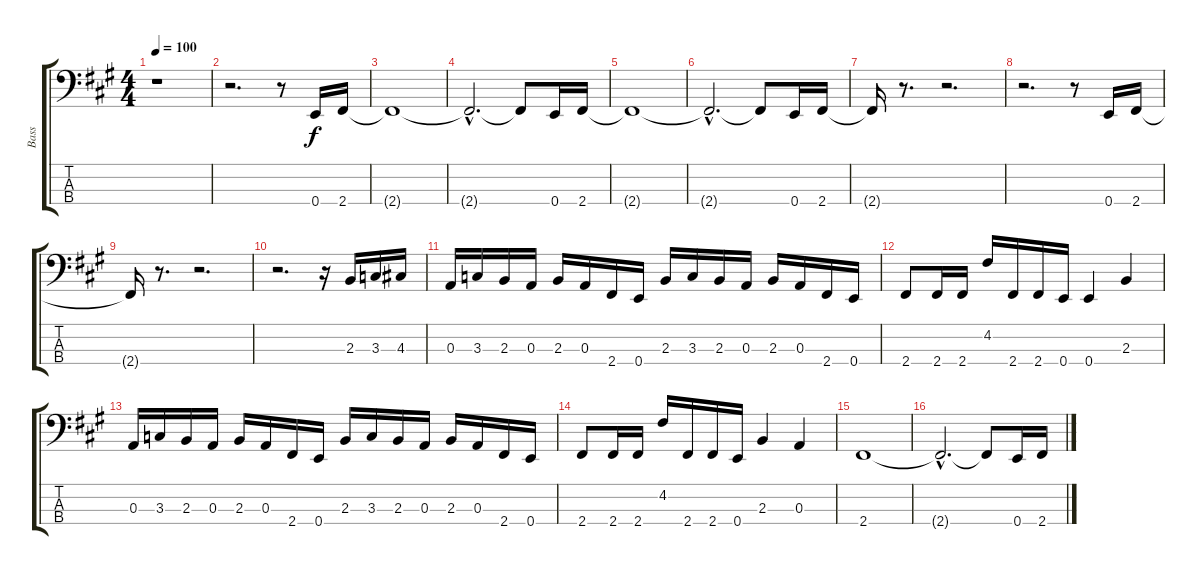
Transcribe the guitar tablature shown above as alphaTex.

\track ("Bass" "Bass") {instrument electricbasspick}
\staff {score tabs}
\tuning (G2 D2 A1 E1) {hide}
\ts (4 4)
\tempo 100
\clef f4
\ks f#minor
r.1{dy f instrument electricbasspick} |
r.2{d} r.8 0.4.16 2.4.16 |
2.4{t}.1 |
2.4{hac t}.2{d} 2.4{t}.8 0.4.16 2.4.16 |
2.4{t}.1 |
2.4{hac t}.2{d} 2.4{t}.8 0.4.16 2.4.16 |
2.4{t}.16 r.8{d} r.2{d} |
r.2{d} r.8 0.4.16 2.4.16 |
2.4{t}.16 r.8{d} r.2{d} |
r.2{d} r.16 2.3.16 3.3.16 4.3.16 |
0.3.16 3.3.16 2.3.16 0.3.16 2.3.16 0.3.16 2.4.16 0.4.16 2.3.16 3.3.16 2.3.16 0.3.16 2.3.16 0.3.16 2.4.16 0.4.16 |
2.4.8 2.4.16 2.4.16 4.2.16 2.4.16 2.4.16 0.4.16 0.4.4 2.3.4 |
0.3.16 3.3.16 2.3.16 0.3.16 2.3.16 0.3.16 2.4.16 0.4.16 2.3.16 3.3.16 2.3.16 0.3.16 2.3.16 0.3.16 2.4.16 0.4.16 |
2.4.8 2.4.16 2.4.16 4.2.16 2.4.16 2.4.16 0.4.16 2.3.4 0.3.4 |
2.4.1 |
2.4{hac t}.2{d} 2.4{t}.8 0.4.16 2.4.16
